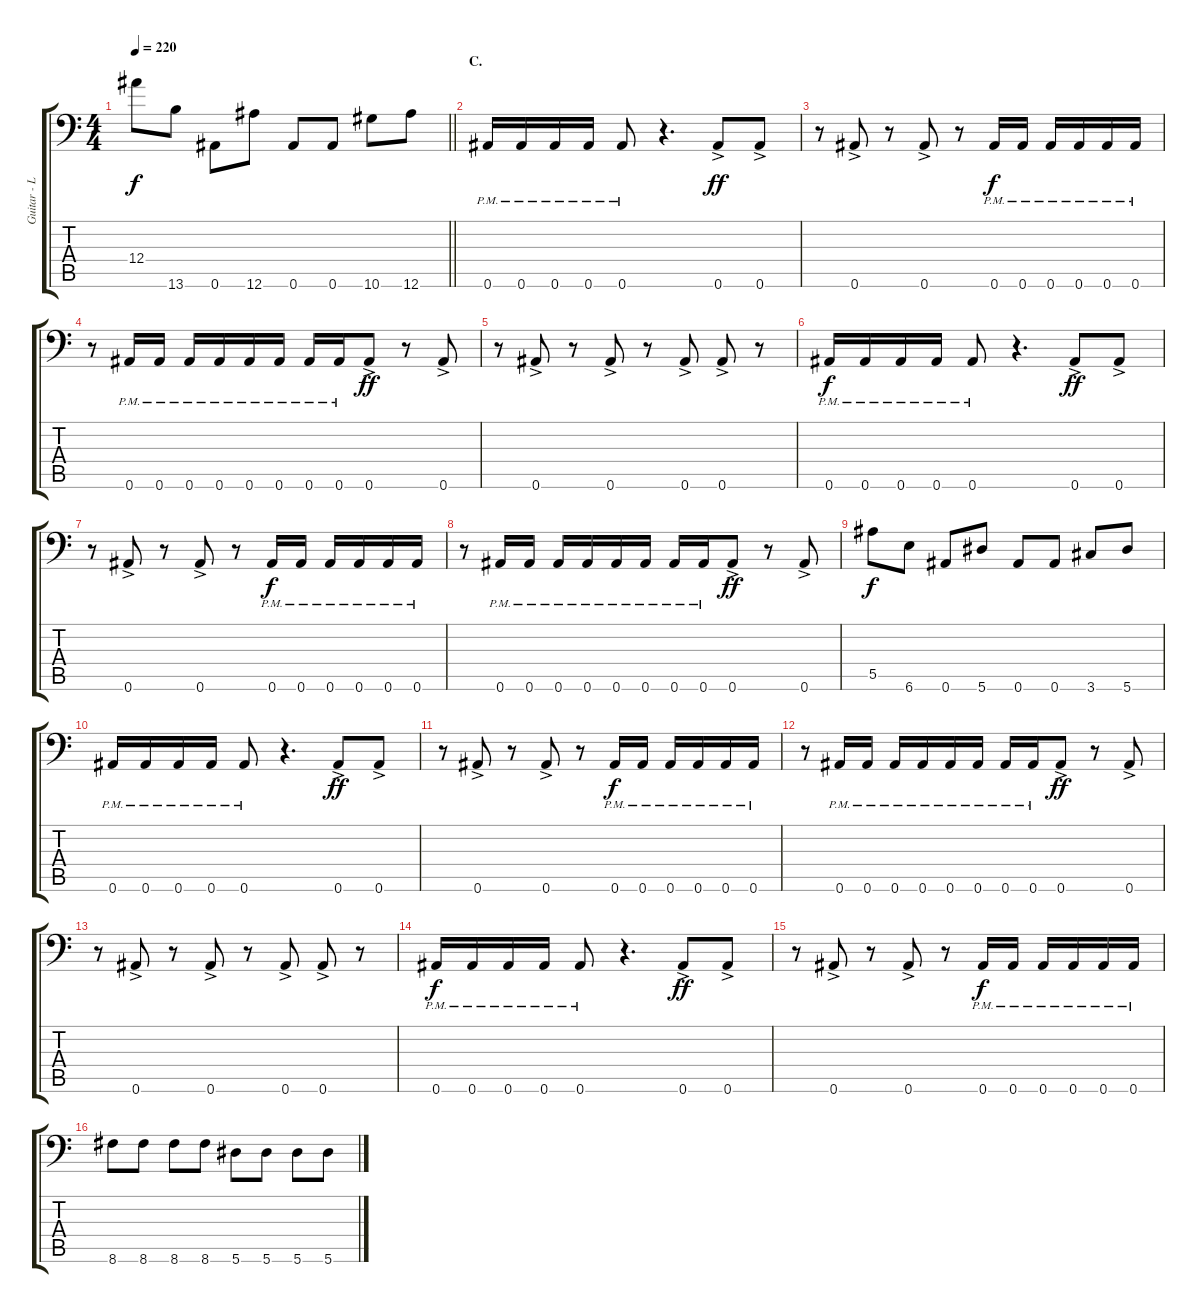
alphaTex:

\track ("Guitar - Left" "Guitar - L") {instrument distortionguitar}
\staff {score tabs}
\tuning (C4 G3 Eb3 Bb2 F2 Bb1) {hide}
\ts (4 4)
\tempo 220
\clef f4
\barLineRight lightlight
\ks c
12.4.8{dy f} 13.6.8 0.6.8 12.6.8 0.6.8 0.6.8 10.6.8 12.6.8 |
\section ("" "C.")
0.6{pm}.16 0.6{pm}.16 0.6{pm}.16 0.6{pm}.16 0.6{pm}.8 r.4{d} 0.6{ac}.8{dy ff} 0.6{ac}.8 |
r.8 0.6{ac}.8 r.8 0.6{ac}.8 r.8 0.6{pm}.16{dy f} 0.6{pm}.16 0.6{pm}.16 0.6{pm}.16 0.6{pm}.16 0.6{pm}.16 |
r.8 0.6{pm}.16 0.6{pm}.16 0.6{pm}.16 0.6{pm}.16 0.6{pm}.16 0.6{pm}.16 0.6{pm}.16 0.6{pm}.16 0.6{ac}.8{dy ff} r.8 0.6{ac}.8 |
r.8 0.6{ac}.8 r.8 0.6{ac}.8 r.8 0.6{ac}.8 0.6{ac}.8 r.8 |
0.6{pm}.16{dy f} 0.6{pm}.16 0.6{pm}.16 0.6{pm}.16 0.6{pm}.8 r.4{d} 0.6{ac}.8{dy ff} 0.6{ac}.8 |
r.8 0.6{ac}.8 r.8 0.6{ac}.8 r.8 0.6{pm}.16{dy f} 0.6{pm}.16 0.6{pm}.16 0.6{pm}.16 0.6{pm}.16 0.6{pm}.16 |
r.8 0.6{pm}.16 0.6{pm}.16 0.6{pm}.16 0.6{pm}.16 0.6{pm}.16 0.6{pm}.16 0.6{pm}.16 0.6{pm}.16 0.6{ac}.8{dy ff} r.8 0.6{ac}.8 |
5.5.8{dy f} 6.6.8 0.6.8 5.6.8 0.6.8 0.6.8 3.6.8 5.6.8 |
0.6{pm}.16 0.6{pm}.16 0.6{pm}.16 0.6{pm}.16 0.6{pm}.8 r.4{d} 0.6{ac}.8{dy ff} 0.6{ac}.8 |
r.8 0.6{ac}.8 r.8 0.6{ac}.8 r.8 0.6{pm}.16{dy f} 0.6{pm}.16 0.6{pm}.16 0.6{pm}.16 0.6{pm}.16 0.6{pm}.16 |
r.8 0.6{pm}.16 0.6{pm}.16 0.6{pm}.16 0.6{pm}.16 0.6{pm}.16 0.6{pm}.16 0.6{pm}.16 0.6{pm}.16 0.6{ac}.8{dy ff} r.8 0.6{ac}.8 |
r.8 0.6{ac}.8 r.8 0.6{ac}.8 r.8 0.6{ac}.8 0.6{ac}.8 r.8 |
0.6{pm}.16{dy f} 0.6{pm}.16 0.6{pm}.16 0.6{pm}.16 0.6{pm}.8 r.4{d} 0.6{ac}.8{dy ff} 0.6{ac}.8 |
r.8 0.6{ac}.8 r.8 0.6{ac}.8 r.8 0.6{pm}.16{dy f} 0.6{pm}.16 0.6{pm}.16 0.6{pm}.16 0.6{pm}.16 0.6{pm}.16 |
8.6.8 8.6.8 8.6.8 8.6.8 5.6.8 5.6.8 5.6.8 5.6.8
